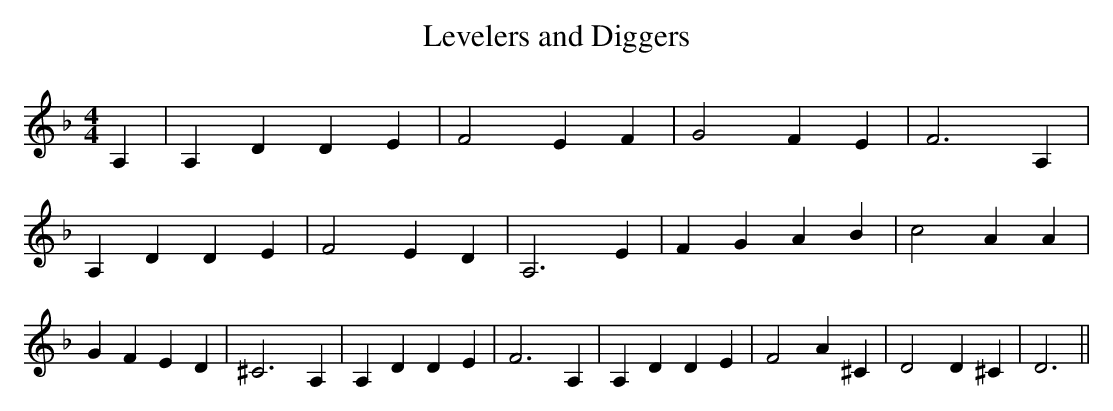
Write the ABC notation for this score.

X:1
T:Levelers and Diggers
M:4/4
L:1/4
K:F
 A,| A, D D E| F2 E F| G2 F E| F3 A,| A, D D E| F2 E D| A,3 E| F G A B|\
 c2 A A| G F E D| ^C3 A,| A, D D E| F3 A,| A, D D E| F2 A ^C| D2 D ^C|\
 D3||
